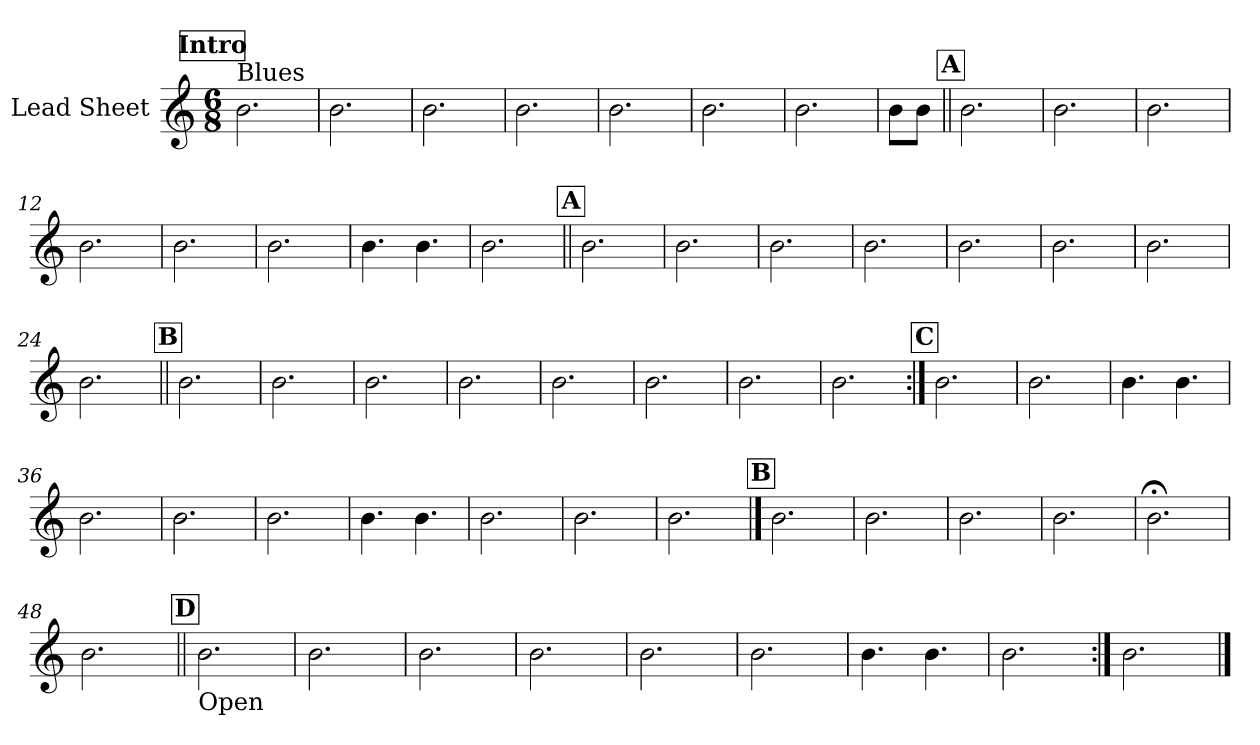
**kern
*part1
*staff1
*I"Lead Sheet
*clefG2
*k[]
*M6/8
*MM63
!!LO:REH:place=s1:a:fs=14:t=Intro
=1
!LO:TX:a:t=Blues
2.b\
=2
2.b\
=3
2.b\
=4
2.b\
=5
2.b\
=6
2.b\
=7
2.b\
=8
8b\L
8b\J
!!LO:LB:g=z
!!LO:REH:place=s1:a:fs=14:t=A
=9||
2.b\
=10
2.b\
=11
2.b\
=12
2.b\
!!LO:LB:g=z
=13
2.b\
=14
2.b\
=15
4.b\
4.b\
=16
2.b\
!!LO:LB:g=z
!!LO:REH:place=s1:a:fs=14:t=A
=17||
2.b\
=18
2.b\
=19
2.b\
=20
2.b\
!!LO:LB:g=z
=21
2.b\
=22
2.b\
=23
2.b\
=24
2.b\
!!LO:LB:g=z
!!LO:REH:place=s1:a:fs=14:t=B
=25||
2.b\
=26
2.b\
=27
2.b\
=28
2.b\
!!LO:LB:g=z
=29
2.b\
=30
2.b\
=31
2.b\
=32
2.b\
!!LO:LB:g=z
!!LO:REH:place=s1:a:fs=14:t=C
=33:|!
2.b\
=34
2.b\
=35
4.b\
4.b\
=36
2.b\
!!LO:LB:g=z
=37
2.b\
=38
2.b\
=39
4.b\
4.b\
=40
2.b\
=41
2.b\
=42
2.b\
!!LO:LB:g=z
!!LO:REH:place=s1:a:fs=14:t=B
==43
2.b\
=44
2.b\
=45
2.b\
=46
2.b\
=47
2.b;<\
=48
2.b\
!!LO:PB:g=z
!!LO:REH:place=s1:a:fs=14:t=D
=49||
!LO:TX:b:t=Open
2.b\
=50
2.b\
=51
2.b\
=52
2.b\
!!LO:LB:g=z
=53
2.b\
=54
2.b\
=55
4.b\
4.b\
=56
2.b\
=57:|!
2.b\
==
*-
